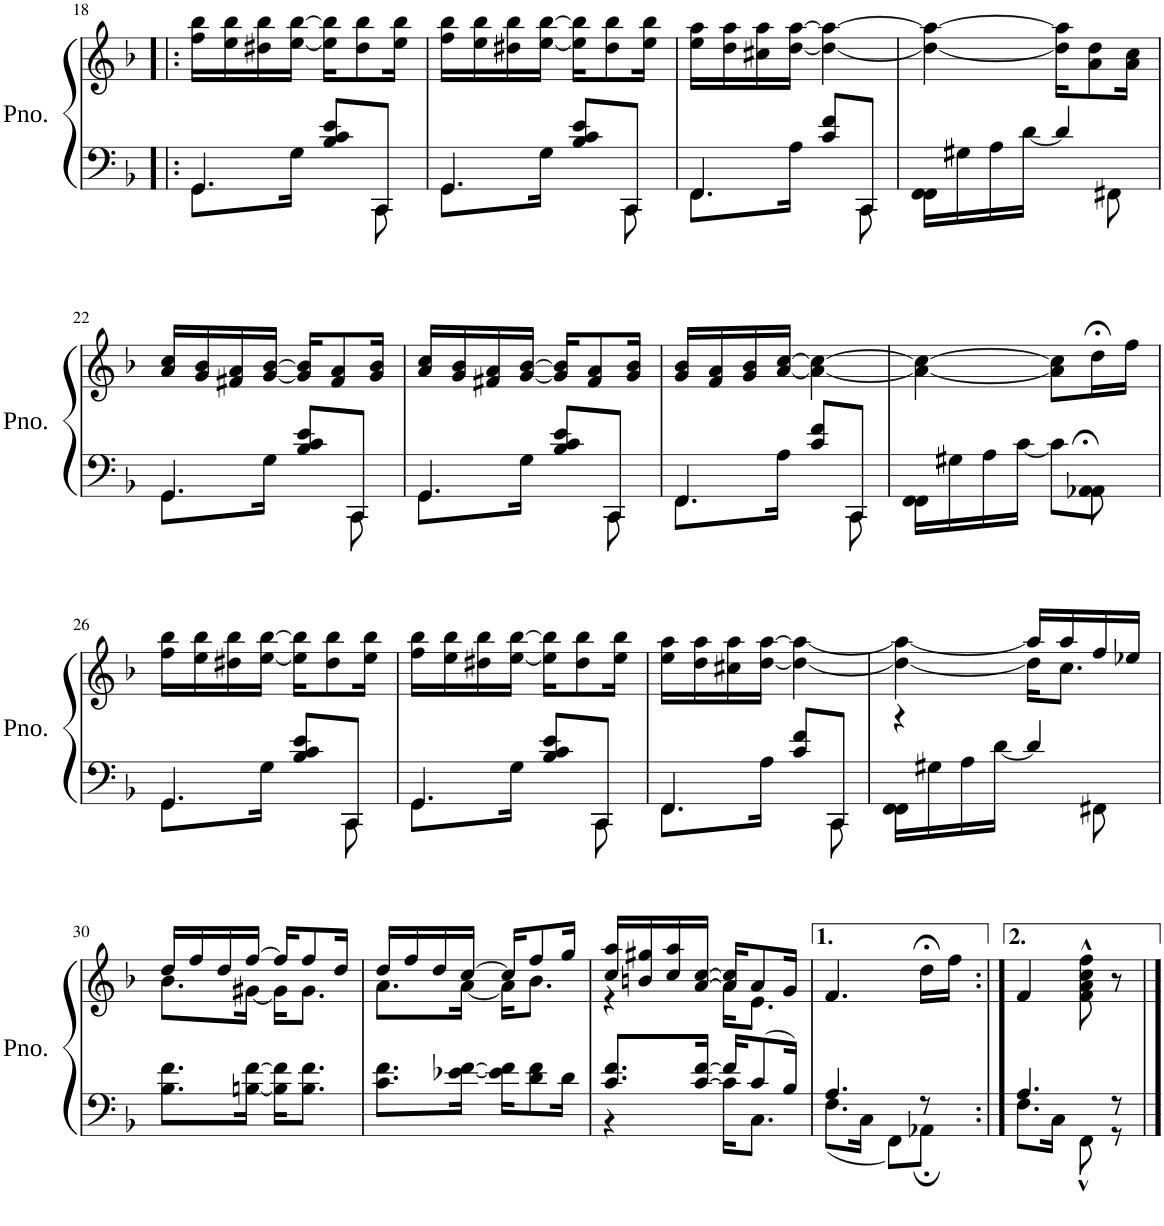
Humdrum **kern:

**kern	**kern
*part1	*part1
*staff2	*staff1
*I"Piano	*
*I'Pno.	*
!!LO:PB:g=z
*clefF4	*clefG2
*k[b-]	*k[b-]
*M2/4	*M2/4
=18!|:	=18!|:
*^	*
4.GG/	8.GG\L	16ff\ 16bb-\LL
.	.	16ee\ 16bb-\
.	.	16dd#X\ 16bb-\
.	16G\Jk	[16ee\ [16bb-\JJ
.	8B-/ 8c/ 8e/L	16ee\] 16bb-\]KL
.	.	8dd#\ 8bb-\
8CC\	8CC/J	.
.	.	16ee\ 16bb-\Jk
=19	=19	=19
4.GG/	8.GG\L	16ff\ 16bb-\LL
.	.	16ee\ 16bb-\
.	.	16dd#X\ 16bb-\
.	16G\Jk	[16ee\ [16bb-\JJ
.	8B-/ 8c/ 8e/L	16ee\] 16bb-\]KL
.	.	8dd#\ 8bb-\
8CC\	8CC/J	.
.	.	16ee\ 16bb-\Jk
=20	=20	=20
4.FF/	8.FF\L	16ee\ 16aa\LL
.	.	16dd\ 16aa\
.	.	16cc#X\ 16aa\
.	16A\Jk	[16dd\ [16aa\JJ
.	8c/ 8f/L	4dd\_ 4aa\_
8CC\	8CC/J	.
=21	=21	=21
4.FF\	16FF\LL	4dd\_ 4aa\_
.	16G#X\	.
.	16A\	.
.	[16d\JJ	.
.	4d/]	16dd\] 16aa\]KL
.	.	8a\ 8dd\
8FF#X\	.	.
.	.	16a\ 16cc\Jk
!!LO:LB:g=z
=22	=22	=22
4.GG/	8.GG\L	16a/ 16cc/LL
.	.	16g/ 16b-/
.	.	16f#X/ 16a/
.	16G\Jk	[16g/ [16b-/JJ
.	8B-/ 8c/ 8e/L	16g/] 16b-/]KL
.	.	8f#/ 8a/
8CC\	8CC/J	.
.	.	16g/ 16b-/Jk
=23	=23	=23
4.GG/	8.GG\L	16a/ 16cc/LL
.	.	16g/ 16b-/
.	.	16f#X/ 16a/
.	16G\Jk	[16g/ [16b-/JJ
.	8B-/ 8c/ 8e/L	16g/] 16b-/]KL
.	.	8f#/ 8a/
8CC\	8CC/J	.
.	.	16g/ 16b-/Jk
=24	=24	=24
4.FF/	8.FF\L	16g/ 16b-/LL
.	.	16f/ 16a/
.	.	16g/ 16b-/
.	16A\Jk	[16a/ [16cc/JJ
.	8c/ 8f/L	4a\_ 4cc\_
8CC\	8CC/J	.
=25	=25	=25
4.FF\	16FF\LL	4a\_ 4cc\_
.	16G#X\	.
.	16A\	.
.	[16c\JJ	.
.	8c\L]	8a\] 8cc\]L
8AA-X;<\	8AA-\J	16dd;<\L
.	.	16ff\JJ
!!LO:LB:g=z
=26	=26	=26
4.GG/	8.GG\L	16ff\ 16bb-\LL
.	.	16ee\ 16bb-\
.	.	16dd#X\ 16bb-\
.	16G\Jk	[16ee\ [16bb-\JJ
.	8B-/ 8c/ 8e/L	16ee\] 16bb-\]KL
.	.	8dd#\ 8bb-\
8CC\	8CC/J	.
.	.	16ee\ 16bb-\Jk
=27	=27	=27
4.GG/	8.GG\L	16ff\ 16bb-\LL
.	.	16ee\ 16bb-\
.	.	16dd#X\ 16bb-\
.	16G\Jk	[16ee\ [16bb-\JJ
.	8B-/ 8c/ 8e/L	16ee\] 16bb-\]KL
.	.	8dd#\ 8bb-\
8CC\	8CC/J	.
.	.	16ee\ 16bb-\Jk
=28	=28	=28
4.FF/	8.FF\L	16ee\ 16aa\LL
.	.	16dd\ 16aa\
.	.	16cc#X\ 16aa\
.	16A\Jk	[16dd\ [16aa\JJ
.	8c/ 8f/L	4dd\_ 4aa\_
8CC\	8CC/J	.
=29	=29	=29
*	*	*^
4.FF\	16FF\LL	4dd\_ 4aa\_	4r
.	16G#X\	.	.
.	16A\	.	.
.	[16d\JJ	.	.
.	4d/]	16aa/LL]	16dd\KL]
.	.	16aa/	8.cc\J
8FF#X\	.	16ff/	.
.	.	16ee-X/JJ	.
*v	*v	*	*
!!LO:LB:g=z	!!
=30	=30	=30
8.B-\ 8.f\L	16dd/LL	8.b-\L
.	16ff/	.
.	16dd/	.
[16Bn\ [16f\Jk	[16ff/JJ	[16g#X\Jk
16B\] 16f\]KL	16ff/KL]	16g#\KL]
8.B\ 8.f\J	8ff/	8.g#\J
.	16dd/Jk	.
=31	=31	=31
8.c\ 8.f\L	16dd/LL	8.a\L
.	16ff/	.
.	16dd/	.
[16e-X\ [16f\Jk	[16cc/JJ	[16a\Jk
16e-\] 16f\]KL	16cc/KL]	16a\KL]
8d\ 8f\	8ff/	8.b-\J
16d\Jk	16gg/Jk	.
=32	=32	=32
*^	*	*
8.c/ 8.f/L	4r	16cc/ 16aa/LL	4r
.	.	16bn/ 16gg#X/	.
.	.	16cc/ 16aa/	.
[16c/ [16f/Jk	.	[16a/ [16cc/JJ	.
16f/KL]	16c\KL]	16a/] 16cc/]KL	16a\KL
8c/	8.C\J	8a/	8.e\J
16B-/Jk	.	16g/Jk	.
*	*	*v	*v
=33	=33	=33
4.A/	8.F\L	4.f/
.	16C\Jk	.
.	8FF\L	.
8r	8AA-X;\J	16dd;<\LL
.	.	16ff\JJ
=34:|!	=34:|!	=34:|!
4.A/	8.F\L	4f/
.	16C\Jk	.
.	8FF^^\	8f\^^ 8a\^^ 8cc\^^ 8ff\^^
8r	8r	8r
*v	*v	*
==	==
*-	*-
